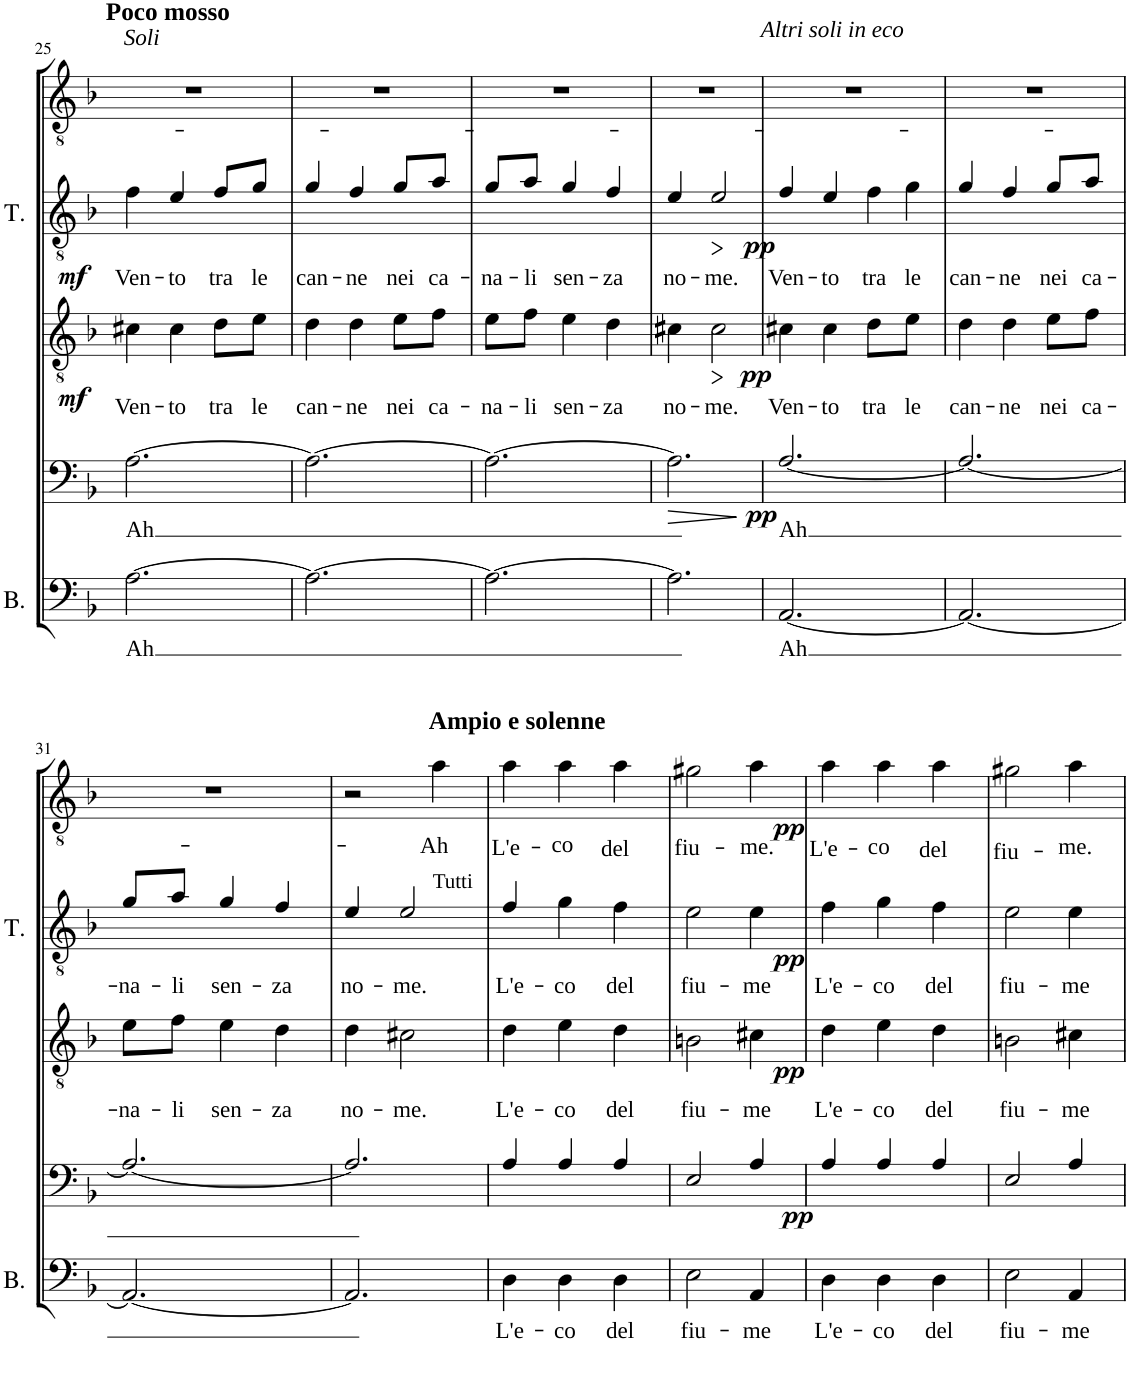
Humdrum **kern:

**kern	**text	**kern	**text	**dynam	**kern	**text	**text	**dynam	**kern	**text	**dynam	**kern	**text	**dynam
*part5	*part5	*part4	*part4	*part4	*part3	*part3	*part3	*part3	*part2	*part2	*part2	*part1	*part1	*part1
*staff5	*staff5	*staff4	*staff4	*staff4	*staff3	*staff3	*staff3	*staff3	*staff2	*staff2	*staff2	*staff1	*staff1	*staff1
*I"Basso	*	*I"Baritone	*	*	*I"Tenor	*	*	*	*I"Tenore	*	*	*I"Tenor	*	*
*I'B.	*	*	*	*	*	*	*	*	*I'T.	*	*	*	*	*
!!LO:PB:g=z
*clefF4	*	*clefF4	*	*	*clefGv2	*	*	*	*clefGv2	*	*	*clefGv2	*	*
*Trd7c12	*	*	*	*	*	*	*	*	*	*	*	*	*	*
*k[b-]	*	*k[b-]	*	*	*k[b-]	*	*	*	*k[b-]	*	*	*k[b-]	*	*
*M3/4	*	*M3/4	*	*	*M3/4	*	*	*	*M3/4	*	*	*M3/4	*	*
=25	=25	=25	=25	=25	=25	=25	=25	=25	=25	=25	=25	=25	=25	=25
!	!	!	!	!	!	!	!	!	!	!	!	!LO:TX:a:B:t=Poco mosso	!	!
!	!	!	!	!	!	!	!	!	!	!	!	!LO:TX:a:i:t=Soli	!	!
!	!LO:LY:b	!	!LO:LY:b	!	!	!	!LO:LY:b	!LO:DY:b	!	!LO:LY:b	!LO:DY:b	!	!	!
[2.A\	Ah	[2.A\	Ah	.	4c#X\	.	Ven-	mf	4f\	Ven-	mf	2.r	.	.
!	!	!	!	!	!	!	!LO:LY:b	!	!	!LO:LY:b	!	!	!	!
.	.	.	.	.	4c#\	.	-to	.	4e/	-to	.	.	.	.
!	!	!	!	!	!	!	!LO:LY:b	!	!	!LO:LY:b	!	!	!	!
.	.	.	.	.	8d\L	.	tra	.	8f/L	tra	.	.	.	.
!	!	!	!	!	!	!	!LO:LY:b	!	!	!LO:LY:b	!	!	!	!
.	.	.	.	.	8e\J	.	le	.	8g/J	le	.	.	.	.
=26	=26	=26	=26	=26	=26	=26	=26	=26	=26	=26	=26	=26	=26	=26
!	!	!	!	!	!	!	!LO:LY:b	!	!	!LO:LY:b	!	!	!	!
2.A\_	.	2.A\_	.	.	4d\	.	can-	.	4g/	can-	.	2.r	.	.
!	!	!	!	!	!	!	!LO:LY:b	!	!	!LO:LY:b	!	!	!	!
.	.	.	.	.	4d\	.	-ne	.	4f/	-ne	.	.	.	.
!	!	!	!	!	!	!	!LO:LY:b	!	!	!LO:LY:b	!	!	!	!
.	.	.	.	.	8e\L	.	nei	.	8g/L	nei	.	.	.	.
!	!	!	!	!	!	!	!LO:LY:b	!	!	!LO:LY:b	!	!	!	!
.	.	.	.	.	8f\J	.	ca-	.	8a/J	ca-	.	.	.	.
=27	=27	=27	=27	=27	=27	=27	=27	=27	=27	=27	=27	=27	=27	=27
!	!	!	!	!	!	!	!LO:LY:b	!	!	!LO:LY:b	!	!	!	!
2.A\_	.	2.A\_	.	.	8e\L	.	-na-	.	8g/L	-na-	.	2.r	.	.
!	!	!	!	!	!	!	!LO:LY:b	!	!	!LO:LY:b	!	!	!	!
.	.	.	.	.	8f\J	.	-li	.	8a/J	-li	.	.	.	.
!	!	!	!	!	!	!	!LO:LY:b	!	!	!LO:LY:b	!	!	!	!
.	.	.	.	.	4e\	.	sen-	.	4g/	sen-	.	.	.	.
!	!	!	!	!	!	!	!LO:LY:b	!	!	!LO:LY:b	!	!	!	!
.	.	.	.	.	4d\	.	-za	.	4f/	-za	.	.	.	.
=28	=28	=28	=28	=28	=28	=28	=28	=28	=28	=28	=28	=28	=28	=28
!	!	!	!	!LO:HP:b	!	!	!LO:LY:b	!	!	!LO:LY:b	!	!	!	!
2.A\]	.	2.A\]	.	>	4c#X\	.	no-	.	4e/	no-	.	2.r	.	.
!	!	!	!	!	!	!	!LO:LY:b	!LO:HP:b	!	!LO:LY:b	!LO:HP:b	!	!	!
.	.	.	.	.	2c#\	.	-me.	>	2e/	-me.	>	.	.	.
.	.	.	.	]	.	.	.	]	.	.	]	.	.	.
=29	=29	=29	=29	=29	=29	=29	=29	=29	=29	=29	=29	=29	=29	=29
!	!	!	!	!	!	!	!	!	!	!	!	!LO:TX:a:i:t=Altri soli in eco	!	!
!	!LO:LY:b	!	!LO:LY:b	!LO:DY:b	!	!	!LO:LY:b	!LO:DY:b	!	!LO:LY:b	!LO:DY:b	!	!	!
[2.AA/	Ah	[2.A/	Ah	pp	4c#X\	.	Ven-	pp	4f/	Ven-	pp	2.r	.	.
!	!	!	!	!	!	!	!LO:LY:b	!	!	!LO:LY:b	!	!	!	!
.	.	.	.	.	4c#\	.	-to	.	4e/	-to	.	.	.	.
!	!	!	!	!	!	!	!LO:LY:b	!	!	!LO:LY:b	!	!	!	!
.	.	.	.	.	8d\L	.	tra	.	8f\L	tra	.	.	.	.
!	!	!	!	!	!	!	!LO:LY:b	!	!	!LO:LY:b	!	!	!	!
.	.	.	.	.	8e\J	.	le	.	8g\J	le	.	.	.	.
=30	=30	=30	=30	=30	=30	=30	=30	=30	=30	=30	=30	=30	=30	=30
!	!	!	!	!	!	!	!LO:LY:b	!	!	!LO:LY:b	!	!	!	!
2.AA/_	.	2.A/_	.	.	4d\	.	can-	.	4g/	can-	.	2.r	.	.
!	!	!	!	!	!	!	!LO:LY:b	!	!	!LO:LY:b	!	!	!	!
.	.	.	.	.	4d\	.	-ne	.	4f/	-ne	.	.	.	.
!	!	!	!	!	!	!	!LO:LY:b	!	!	!LO:LY:b	!	!	!	!
.	.	.	.	.	8e\L	.	nei	.	8g/L	nei	.	.	.	.
!	!	!	!	!	!	!	!LO:LY:b	!	!	!LO:LY:b	!	!	!	!
.	.	.	.	.	8f\J	.	ca-	.	8a/J	ca-	.	.	.	.
!!LO:LB:g=z
=31	=31	=31	=31	=31	=31	=31	=31	=31	=31	=31	=31	=31	=31	=31
!	!	!	!	!	!	!	!LO:LY:b	!	!	!LO:LY:b	!	!	!	!
2.AA/_	.	2.A/_	.	.	8e\L	.	-na-	.	8g/L	-na-	.	2.r	.	.
!	!	!	!	!	!	!	!LO:LY:b	!	!	!LO:LY:b	!	!	!	!
.	.	.	.	.	8f\J	.	-li	.	8a/J	-li	.	.	.	.
!	!	!	!	!	!	!	!LO:LY:b	!	!	!LO:LY:b	!	!	!	!
.	.	.	.	.	4e\	.	sen-	.	4g/	sen-	.	.	.	.
!	!	!	!	!	!	!	!LO:LY:b	!	!	!LO:LY:b	!	!	!	!
.	.	.	.	.	4d\	.	-za	.	4f/	-za	.	.	.	.
=32	=32	=32	=32	=32	=32	=32	=32	=32	=32	=32	=32	=32	=32	=32
!	!	!	!	!	!	!	!LO:LY:b	!	!	!LO:LY:b	!	!	!	!
2.AA/]	.	2.A/]	.	.	4d\	.	no-	.	4e/	no-	.	2r	.	.
!	!	!	!	!	!	!	!LO:LY:b	!	!	!LO:LY:b	!	!	!	!
.	.	.	.	.	2c#X\	.	-me.	.	2e/	-me.	.	.	.	.
!	!	!	!	!	!	!	!	!	!	!	!	!LO:TX:a:B:t=Ampio e solenne	!	!
!	!	!	!	!	!	!	!	!	!	!	!	!	!LO:LY:b	!
.	.	.	.	.	.	.	.	.	.	.	.	4a\	Ah	.
=33	=33	=33	=33	=33	=33	=33	=33	=33	=33	=33	=33	=33	=33	=33
!	!	!	!	!	!	!	!	!	!	!	!	!LO:TX:b:t=Tutti	!	!
!	!LO:LY:b	!	!	!	!	!	!LO:LY:b	!	!	!LO:LY:b	!	!	!LO:LY:b	!
4D\	L'e-	4A/	.	.	4d\	.	L'e-	.	4f/	L'e-	.	4a\	L'e-	.
!	!LO:LY:b	!	!	!	!	!	!LO:LY:b	!	!	!LO:LY:b	!	!	!LO:LY:b	!
4D\	-co	4A/	.	.	4e\	.	-co	.	4g\	-co	.	4a\	-co	.
!	!LO:LY:b	!	!	!	!	!	!LO:LY:b	!	!	!LO:LY:b	!	!	!LO:LY:b	!
4D\	del	4A/	.	.	4d\	.	del	.	4f\	del	.	4a\	del	.
=34	=34	=34	=34	=34	=34	=34	=34	=34	=34	=34	=34	=34	=34	=34
!	!LO:LY:b	!	!	!	!	!	!LO:LY:b	!	!	!LO:LY:b	!	!	!LO:LY:b	!
2E\	fiu-	2E/	.	.	2Bn\	.	fiu-	.	2e\	fiu-	.	2g#X\	fiu-	.
!	!LO:LY:b	!	!	!	!	!	!LO:LY:b	!	!	!LO:LY:b	!	!	!LO:LY:b	!
4AA/	-me	4A/	.	.	4c#X\	.	-me	.	4e\	-me	.	4a\	-me.	.
=35	=35	=35	=35	=35	=35	=35	=35	=35	=35	=35	=35	=35	=35	=35
!	!LO:LY:b	!	!	!LO:DY:b	!	!	!LO:LY:b	!LO:DY:b	!	!LO:LY:b	!LO:DY:b	!	!LO:LY:b	!LO:DY:b
4D\	L'e-	4A/	.	pp	4d\	.	L'e-	pp	4f\	L'e-	pp	4a\	L'e-	pp
!	!LO:LY:b	!	!	!	!	!	!LO:LY:b	!	!	!LO:LY:b	!	!	!LO:LY:b	!
4D\	-co	4A/	.	.	4e\	.	-co	.	4g\	-co	.	4a\	-co	.
!	!LO:LY:b	!	!	!	!	!	!LO:LY:b	!	!	!LO:LY:b	!	!	!LO:LY:b	!
4D\	del	4A/	.	.	4d\	.	del	.	4f\	del	.	4a\	del	.
=36	=36	=36	=36	=36	=36	=36	=36	=36	=36	=36	=36	=36	=36	=36
!	!LO:LY:b	!	!	!	!	!	!LO:LY:b	!	!	!LO:LY:b	!	!	!LO:LY:b	!
2E\	fiu-	2E/	.	.	2Bn\	.	fiu-	.	2e\	fiu-	.	2g#X\	fiu-	.
!	!LO:LY:b	!	!	!	!	!	!LO:LY:b	!	!	!LO:LY:b	!	!	!LO:LY:b	!
4AA/	-me	4A/	.	.	4c#X\	.	-me	.	4e\	-me	.	4a\	-me.	.
=	=	=	=	=	=	=	=	=	=	=	=	=	=	=
*-	*-	*-	*-	*-	*-	*-	*-	*-	*-	*-	*-	*-	*-	*-
